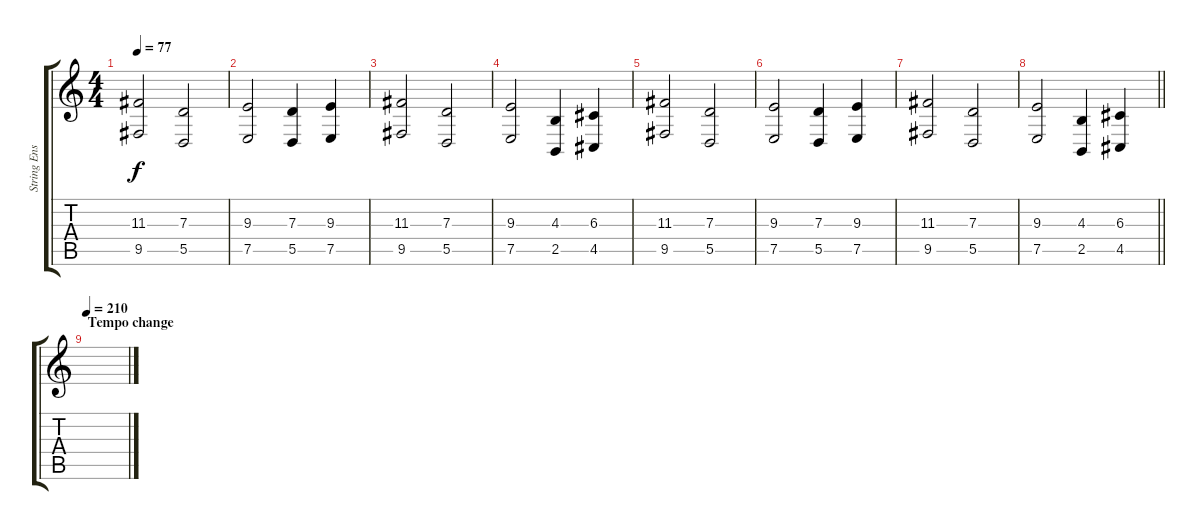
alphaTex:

\track ("String Ensemble" "String Ens") {instrument stringensemble1}
\staff {score tabs}
\tuning (E4 B3 G3 D3 A2 E2) {hide}
\ts (4 4)
\tempo 77
\clef g2
\ks c
(11.3 9.5).2{dy f} (7.3 5.5).2 |
(9.3 7.5).2 (7.3 5.5).4 (9.3 7.5).4 |
(11.3 9.5).2 (7.3 5.5).2 |
(9.3 7.5).2 (4.3 2.5).4 (6.3 4.5).4 |
(11.3 9.5).2 (7.3 5.5).2 |
(9.3 7.5).2 (7.3 5.5).4 (9.3 7.5).4 |
(11.3 9.5).2 (7.3 5.5).2 |
\barLineRight lightlight
(9.3 7.5).2 (4.3 2.5).4 (6.3 4.5).4 |
\section ("" "Tempo change")
\tempo 210
